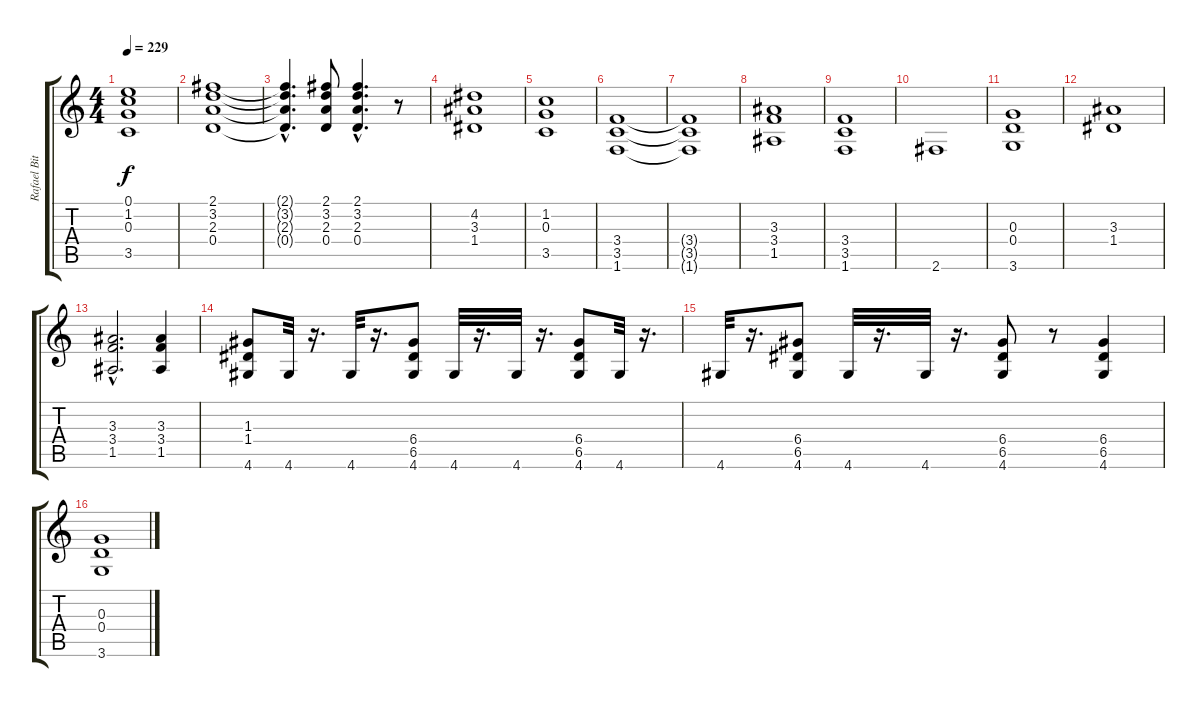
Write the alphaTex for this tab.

\track ("Rafael Bittencourt" "Rafael Bit") {instrument distortionguitar}
\staff {score tabs}
\tuning (E4 B3 G3 D3 A2 E2) {hide}
\ts (4 4)
\tempo 229
\clef g2
\ks c
(0.1 1.2 0.3 3.5).1{dy f} |
(2.1 3.2 2.3 0.4).1 |
(2.1{hac t} 3.2{hac t} 2.3{hac t} 0.4{hac t}).4{d} (2.1 3.2 2.3 0.4).8 (2.1{hac} 3.2{hac} 2.3{hac} 0.4{hac}).4{d} r.8 |
(4.2 3.3 1.4).1 |
(1.2 0.3 3.5).1 |
(3.4 3.5 1.6).1 |
(3.4{t} 3.5{t} 1.6{t}).1 |
(3.3 3.4 1.5).1 |
(3.4 3.5 1.6).1 |
2.6.1 |
(0.3 0.4 3.6).1 |
(3.3 1.4).1 |
(3.3{hac} 3.4{hac} 1.5{hac}).2{d} (3.3 3.4 1.5).4 |
(1.3 1.4 4.6).8 4.6.32 r.16{d} 4.6.32 r.16{d} (6.4 6.5 4.6).8 4.6.32 r.16{d} 4.6.32 r.16{d} (6.4 6.5 4.6).8 4.6.32 r.16{d} |
4.6.32 r.16{d} (6.4 6.5 4.6).8 4.6.32 r.16{d} 4.6.32 r.16{d} (6.4 6.5 4.6).8 r.8 (6.4 6.5 4.6).4 |
(0.3 0.4 3.6).1
